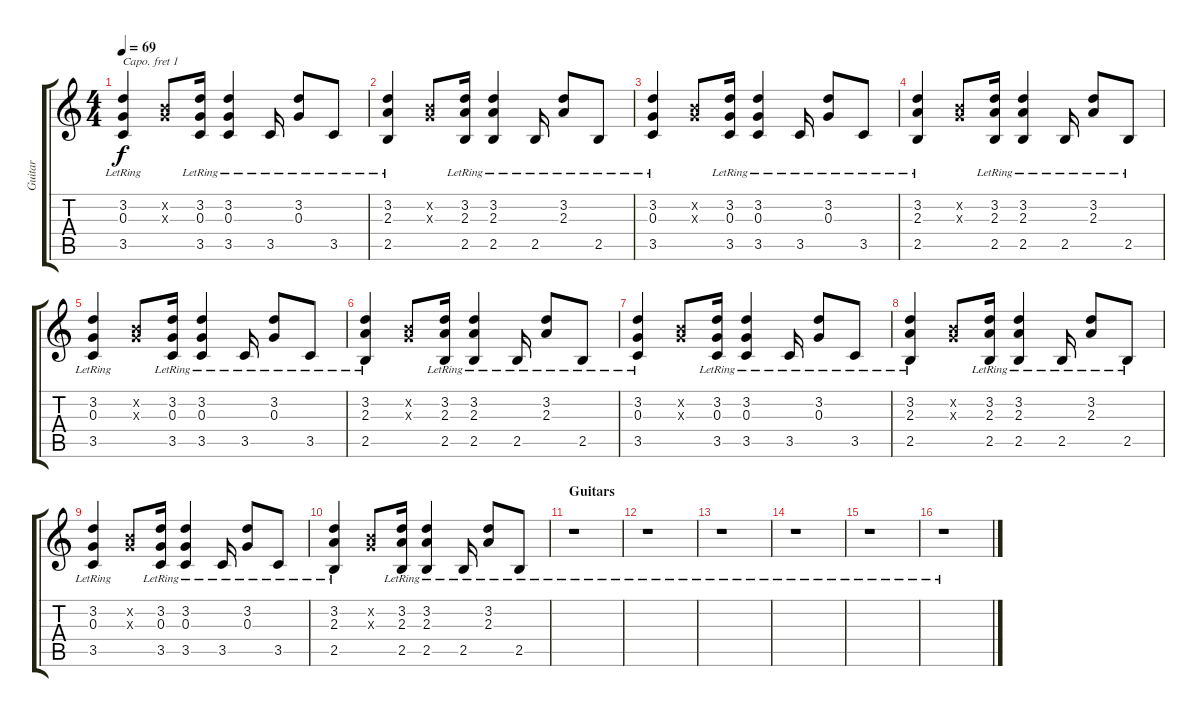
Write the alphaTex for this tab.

\track ("Guitar" "Guitar") {instrument electricguitarjazz}
\staff {score tabs}
\capo 1
\tuning (Eb4 Bb3 Gb3 Db3 Ab2 Eb2) {hide}
\ts (4 4)
\tempo 69
\clef g2
\ks c
(3.2{lr} 0.3{lr} 3.5{lr}).4{dy f} (0.2{x} 0.3{x}).8 (3.2{lr} 0.3{lr} 3.5{lr}).16 (3.2{lr} 0.3{lr} 3.5{lr}).4 3.5{lr}.16 (3.2{lr} 0.3{lr}).8 3.5{lr}.8 |
(3.2{lr} 2.3{lr} 2.5{lr}).4 (0.2{x} 0.3{x}).8 (3.2{lr} 2.3{lr} 2.5{lr}).16 (3.2{lr} 2.3{lr} 2.5{lr}).4 2.5{lr}.16 (3.2{lr} 2.3{lr}).8 2.5{lr}.8 |
(3.2{lr} 0.3{lr} 3.5{lr}).4 (0.2{x} 0.3{x}).8 (3.2{lr} 0.3{lr} 3.5{lr}).16 (3.2{lr} 0.3{lr} 3.5{lr}).4 3.5{lr}.16 (3.2{lr} 0.3{lr}).8 3.5{lr}.8 |
(3.2{lr} 2.3{lr} 2.5{lr}).4 (0.2{x} 0.3{x}).8 (3.2{lr} 2.3{lr} 2.5{lr}).16 (3.2{lr} 2.3{lr} 2.5{lr}).4 2.5{lr}.16 (3.2{lr} 2.3{lr}).8 2.5{lr}.8 |
(3.2{lr} 0.3{lr} 3.5{lr}).4 (0.2{x} 0.3{x}).8 (3.2{lr} 0.3{lr} 3.5{lr}).16 (3.2{lr} 0.3{lr} 3.5{lr}).4 3.5{lr}.16 (3.2{lr} 0.3{lr}).8 3.5{lr}.8 |
(3.2{lr} 2.3{lr} 2.5{lr}).4 (0.2{x} 0.3{x}).8 (3.2{lr} 2.3{lr} 2.5{lr}).16 (3.2{lr} 2.3{lr} 2.5{lr}).4 2.5{lr}.16 (3.2{lr} 2.3{lr}).8 2.5{lr}.8 |
(3.2{lr} 0.3{lr} 3.5{lr}).4 (0.2{x} 0.3{x}).8 (3.2{lr} 0.3{lr} 3.5{lr}).16 (3.2{lr} 0.3{lr} 3.5{lr}).4 3.5{lr}.16 (3.2{lr} 0.3{lr}).8 3.5{lr}.8 |
(3.2{lr} 2.3{lr} 2.5{lr}).4 (0.2{x} 0.3{x}).8 (3.2{lr} 2.3{lr} 2.5{lr}).16 (3.2{lr} 2.3{lr} 2.5{lr}).4 2.5{lr}.16 (3.2{lr} 2.3{lr}).8 2.5{lr}.8 |
(3.2{lr} 0.3{lr} 3.5{lr}).4 (0.2{x} 0.3{x}).8 (3.2{lr} 0.3{lr} 3.5{lr}).16 (3.2{lr} 0.3{lr} 3.5{lr}).4 3.5{lr}.16 (3.2{lr} 0.3{lr}).8 3.5{lr}.8 |
(3.2{lr} 2.3{lr} 2.5{lr}).4 (0.2{x} 0.3{x}).8 (3.2{lr} 2.3{lr} 2.5{lr}).16 (3.2{lr} 2.3{lr} 2.5{lr}).4 2.5{lr}.16 (3.2{lr} 2.3{lr}).8 2.5{lr}.8 |
\section ("" "Guitars")
r.1 |
r.1 |
r.1 |
r.1 |
r.1 |
r.1
